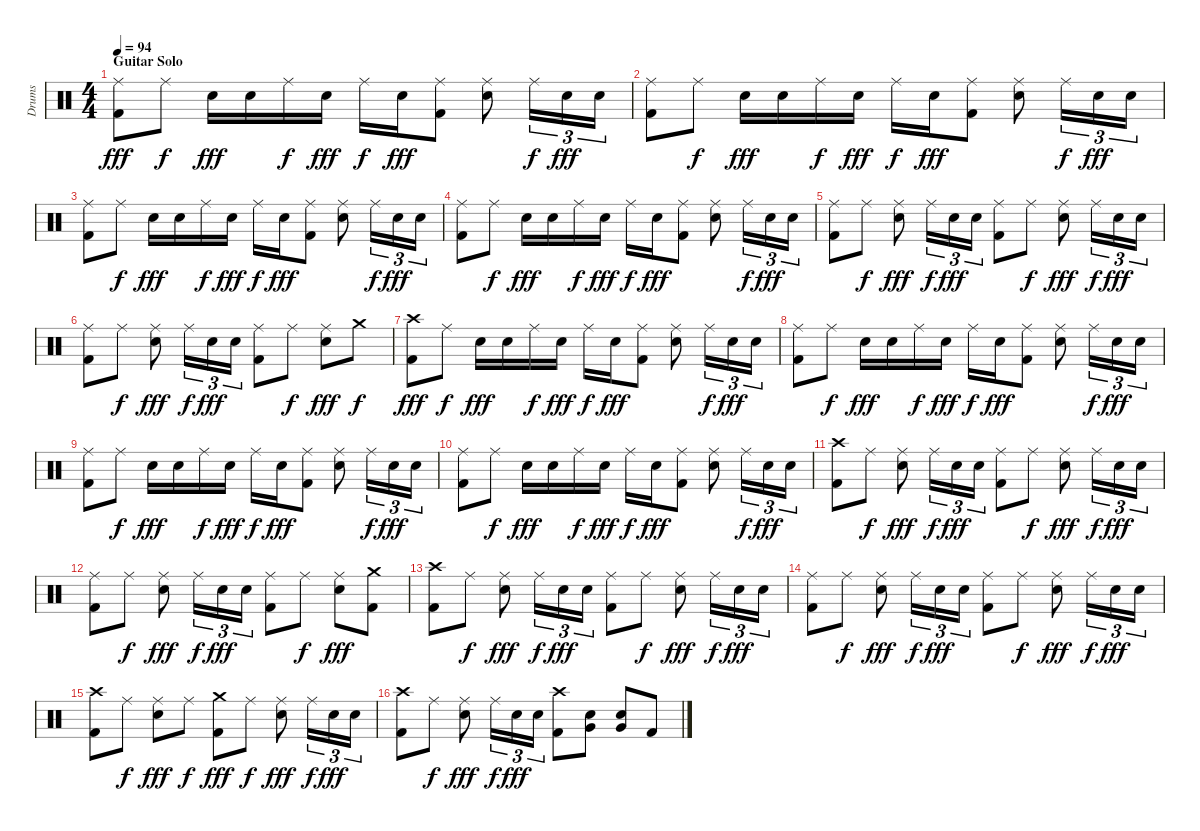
\track ("Drums" "Drums") {instrument percussion}
\staff {score}
\articulation defaults
\ts (4 4)
\section ("" "Guitar Solo")
\tempo 94
\clef neutral
\ks c
("Ride (middle)" "Kick (hit) 2").8{dy fff} "Ride (middle)".8{dy f} "Electric Snare (hit)".16{dy fff} "Electric Snare (hit)".16 "Ride (middle)".16{dy f} "Electric Snare (hit)".16{dy fff} "Ride (middle)".16{dy f} "Electric Snare (hit)".16{dy fff} ("Ride (middle)" "Kick (hit) 2").8 ("Ride (middle)" "Electric Snare (hit)").8 "Ride (middle)".16{tu (3 2) dy f} "Electric Snare (hit)".16{tu (3 2) dy fff} "Electric Snare (hit)".16{tu (3 2)} |
("Ride (middle)" "Kick (hit) 2").8 "Ride (middle)".8{dy f} "Electric Snare (hit)".16{dy fff} "Electric Snare (hit)".16 "Ride (middle)".16{dy f} "Electric Snare (hit)".16{dy fff} "Ride (middle)".16{dy f} "Electric Snare (hit)".16{dy fff} ("Ride (middle)" "Kick (hit) 2").8 ("Ride (middle)" "Electric Snare (hit)").8 "Ride (middle)".16{tu (3 2) dy f} "Electric Snare (hit)".16{tu (3 2) dy fff} "Electric Snare (hit)".16{tu (3 2)} |
("Ride (middle)" "Kick (hit) 2").8 "Ride (middle)".8{dy f} "Electric Snare (hit)".16{dy fff} "Electric Snare (hit)".16 "Ride (middle)".16{dy f} "Electric Snare (hit)".16{dy fff} "Ride (middle)".16{dy f} "Electric Snare (hit)".16{dy fff} ("Ride (middle)" "Kick (hit) 2").8 ("Ride (middle)" "Electric Snare (hit)").8 "Ride (middle)".16{tu (3 2) dy f} "Electric Snare (hit)".16{tu (3 2) dy fff} "Electric Snare (hit)".16{tu (3 2)} |
("Ride (middle)" "Kick (hit) 2").8 "Ride (middle)".8{dy f} "Electric Snare (hit)".16{dy fff} "Electric Snare (hit)".16 "Ride (middle)".16{dy f} "Electric Snare (hit)".16{dy fff} "Ride (middle)".16{dy f} "Electric Snare (hit)".16{dy fff} ("Ride (middle)" "Kick (hit) 2").8 ("Ride (middle)" "Electric Snare (hit)").8 "Ride (middle)".16{tu (3 2) dy f} "Electric Snare (hit)".16{tu (3 2) dy fff} "Electric Snare (hit)".16{tu (3 2)} |
("Ride (middle)" "Kick (hit) 2").8 "Ride (middle)".8{dy f} ("Ride (middle)" "Electric Snare (hit)").8{dy fff} "Ride (middle)".16{tu (3 2) dy f} "Electric Snare (hit)".16{tu (3 2) dy fff} "Electric Snare (hit)".16{tu (3 2)} ("Ride (middle)" "Kick (hit) 2").8 "Ride (middle)".8{dy f} ("Ride (middle)" "Electric Snare (hit)").8{dy fff} "Ride (middle)".16{tu (3 2) dy f} "Electric Snare (hit)".16{tu (3 2) dy fff} "Electric Snare (hit)".16{tu (3 2)} |
("Ride (middle)" "Kick (hit) 2").8 "Ride (middle)".8{dy f} ("Ride (middle)" "Electric Snare (hit)").8{dy fff} "Ride (middle)".16{tu (3 2) dy f} "Electric Snare (hit)".16{tu (3 2) dy fff} "Electric Snare (hit)".16{tu (3 2)} ("Ride (middle)" "Kick (hit) 2").8 "Ride (middle)".8{dy f} ("Ride (middle)" "Electric Snare (hit)").8{dy fff} "Crash medium (hit)".8{dy f} |
("Crash high (hit)" "Kick (hit) 2").8{dy fff} "Ride (middle)".8{dy f} "Electric Snare (hit)".16{dy fff} "Electric Snare (hit)".16 "Ride (middle)".16{dy f} "Electric Snare (hit)".16{dy fff} "Ride (middle)".16{dy f} "Electric Snare (hit)".16{dy fff} ("Ride (middle)" "Kick (hit) 2").8 ("Ride (middle)" "Electric Snare (hit)").8 "Ride (middle)".16{tu (3 2) dy f} "Electric Snare (hit)".16{tu (3 2) dy fff} "Electric Snare (hit)".16{tu (3 2)} |
("Ride (middle)" "Kick (hit) 2").8 "Ride (middle)".8{dy f} "Electric Snare (hit)".16{dy fff} "Electric Snare (hit)".16 "Ride (middle)".16{dy f} "Electric Snare (hit)".16{dy fff} "Ride (middle)".16{dy f} "Electric Snare (hit)".16{dy fff} ("Ride (middle)" "Kick (hit) 2").8 ("Ride (middle)" "Electric Snare (hit)").8 "Ride (middle)".16{tu (3 2) dy f} "Electric Snare (hit)".16{tu (3 2) dy fff} "Electric Snare (hit)".16{tu (3 2)} |
("Ride (middle)" "Kick (hit) 2").8 "Ride (middle)".8{dy f} "Electric Snare (hit)".16{dy fff} "Electric Snare (hit)".16 "Ride (middle)".16{dy f} "Electric Snare (hit)".16{dy fff} "Ride (middle)".16{dy f} "Electric Snare (hit)".16{dy fff} ("Ride (middle)" "Kick (hit) 2").8 ("Ride (middle)" "Electric Snare (hit)").8 "Ride (middle)".16{tu (3 2) dy f} "Electric Snare (hit)".16{tu (3 2) dy fff} "Electric Snare (hit)".16{tu (3 2)} |
("Ride (middle)" "Kick (hit) 2").8 "Ride (middle)".8{dy f} "Electric Snare (hit)".16{dy fff} "Electric Snare (hit)".16 "Ride (middle)".16{dy f} "Electric Snare (hit)".16{dy fff} "Ride (middle)".16{dy f} "Electric Snare (hit)".16{dy fff} ("Ride (middle)" "Kick (hit) 2").8 ("Ride (middle)" "Electric Snare (hit)").8 "Ride (middle)".16{tu (3 2) dy f} "Electric Snare (hit)".16{tu (3 2) dy fff} "Electric Snare (hit)".16{tu (3 2)} |
("Crash high (hit)" "Kick (hit) 2").8 "Ride (middle)".8{dy f} ("Ride (middle)" "Electric Snare (hit)").8{dy fff} "Ride (middle)".16{tu (3 2) dy f} "Electric Snare (hit)".16{tu (3 2) dy fff} "Electric Snare (hit)".16{tu (3 2)} ("Ride (middle)" "Kick (hit) 2").8 "Ride (middle)".8{dy f} ("Ride (middle)" "Electric Snare (hit)").8{dy fff} "Ride (middle)".16{tu (3 2) dy f} "Electric Snare (hit)".16{tu (3 2) dy fff} "Electric Snare (hit)".16{tu (3 2)} |
("Ride (middle)" "Kick (hit) 2").8 "Ride (middle)".8{dy f} ("Ride (middle)" "Electric Snare (hit)").8{dy fff} "Ride (middle)".16{tu (3 2) dy f} "Electric Snare (hit)".16{tu (3 2) dy fff} "Electric Snare (hit)".16{tu (3 2)} ("Ride (middle)" "Kick (hit) 2").8 "Ride (middle)".8{dy f} ("Ride (middle)" "Electric Snare (hit)").8{dy fff} ("Crash medium (hit)" "Kick (hit) 2").8 |
("Crash high (hit)" "Kick (hit) 2").8 "Ride (middle)".8{dy f} ("Ride (middle)" "Electric Snare (hit)").8{dy fff} "Ride (middle)".16{tu (3 2) dy f} "Electric Snare (hit)".16{tu (3 2) dy fff} "Electric Snare (hit)".16{tu (3 2)} ("Ride (middle)" "Kick (hit) 2").8 "Ride (middle)".8{dy f} ("Ride (middle)" "Electric Snare (hit)").8{dy fff} "Ride (middle)".16{tu (3 2) dy f} "Electric Snare (hit)".16{tu (3 2) dy fff} "Electric Snare (hit)".16{tu (3 2)} |
("Ride (middle)" "Kick (hit) 2").8 "Ride (middle)".8{dy f} ("Ride (middle)" "Electric Snare (hit)").8{dy fff} "Ride (middle)".16{tu (3 2) dy f} "Electric Snare (hit)".16{tu (3 2) dy fff} "Electric Snare (hit)".16{tu (3 2)} ("Ride (middle)" "Kick (hit) 2").8 "Ride (middle)".8{dy f} ("Ride (middle)" "Electric Snare (hit)").8{dy fff} "Ride (middle)".16{tu (3 2) dy f} "Electric Snare (hit)".16{tu (3 2) dy fff} "Electric Snare (hit)".16{tu (3 2)} |
("Crash high (hit)" "Kick (hit) 2").8 "Ride (middle)".8{dy f} ("Ride (middle)" "Electric Snare (hit)").8{dy fff} "Ride (middle)".8{dy f} ("Crash medium (hit)" "Kick (hit) 2").8{dy fff} "Ride (middle)".8{dy f} ("Ride (middle)" "Electric Snare (hit)").8{dy fff} "Ride (middle)".16{tu (3 2) dy f} "Electric Snare (hit)".16{tu (3 2) dy fff} "Electric Snare (hit)".16{tu (3 2)} |
("Crash high (hit)" "Kick (hit) 2").8 "Ride (middle)".8{dy f} ("Ride (middle)" "Electric Snare (hit)").8{dy fff} "Ride (middle)".16{tu (3 2) dy f} "Electric Snare (hit)".16{tu (3 2) dy fff} "Electric Snare (hit)".16{tu (3 2)} ("Crash high (hit)" "Kick (hit) 2").8 ("Electric Snare (hit)" "Very Low Tom (hit)").8 ("Electric Snare (hit)" "Very Low Tom (hit)").8 "Kick (hit) 2".8
